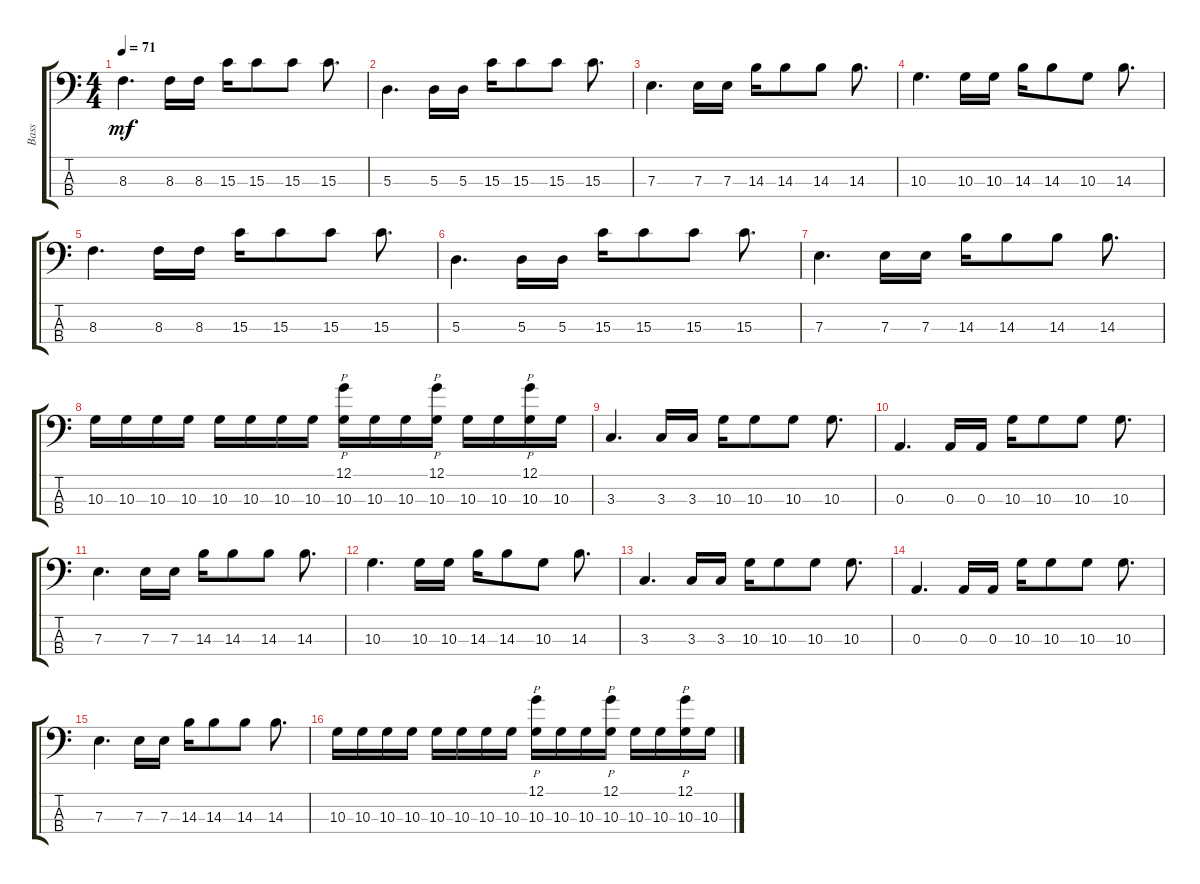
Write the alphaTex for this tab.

\track ("Bass" "Bass") {instrument fretlessbass}
\staff {score tabs}
\tuning (G2 D2 A1 E1) {hide}
\ts (4 4)
\tempo 71
\clef f4
\ks c
8.3.4{d dy mf} 8.3.16 8.3.16 15.3.16 15.3.8 15.3.8 15.3.8{d} |
5.3.4{d} 5.3.16 5.3.16 15.3.16 15.3.8 15.3.8 15.3.8{d} |
7.3.4{d} 7.3.16 7.3.16 14.3.16 14.3.8 14.3.8 14.3.8{d} |
10.3.4{d} 10.3.16 10.3.16 14.3.16 14.3.8 10.3.8 14.3.8{d} |
8.3.4{d} 8.3.16 8.3.16 15.3.16 15.3.8 15.3.8 15.3.8{d} |
5.3.4{d} 5.3.16 5.3.16 15.3.16 15.3.8 15.3.8 15.3.8{d} |
7.3.4{d} 7.3.16 7.3.16 14.3.16 14.3.8 14.3.8 14.3.8{d} |
10.3.16 10.3.16 10.3.16 10.3.16 10.3.16 10.3.16 10.3.16 10.3.16 (12.1 10.3).16{p} 10.3.16 10.3.16 (12.1 10.3).16{p} 10.3.16 10.3.16 (12.1 10.3).16{p} 10.3.16 |
3.3.4{d} 3.3.16 3.3.16 10.3.16 10.3.8 10.3.8 10.3.8{d} |
0.3.4{d} 0.3.16 0.3.16 10.3.16 10.3.8 10.3.8 10.3.8{d} |
7.3.4{d} 7.3.16 7.3.16 14.3.16 14.3.8 14.3.8 14.3.8{d} |
10.3.4{d} 10.3.16 10.3.16 14.3.16 14.3.8 10.3.8 14.3.8{d} |
3.3.4{d} 3.3.16 3.3.16 10.3.16 10.3.8 10.3.8 10.3.8{d} |
0.3.4{d} 0.3.16 0.3.16 10.3.16 10.3.8 10.3.8 10.3.8{d} |
7.3.4{d} 7.3.16 7.3.16 14.3.16 14.3.8 14.3.8 14.3.8{d} |
10.3.16 10.3.16 10.3.16 10.3.16 10.3.16 10.3.16 10.3.16 10.3.16 (12.1 10.3).16{p} 10.3.16 10.3.16 (12.1 10.3).16{p} 10.3.16 10.3.16 (12.1 10.3).16{p} 10.3.16
